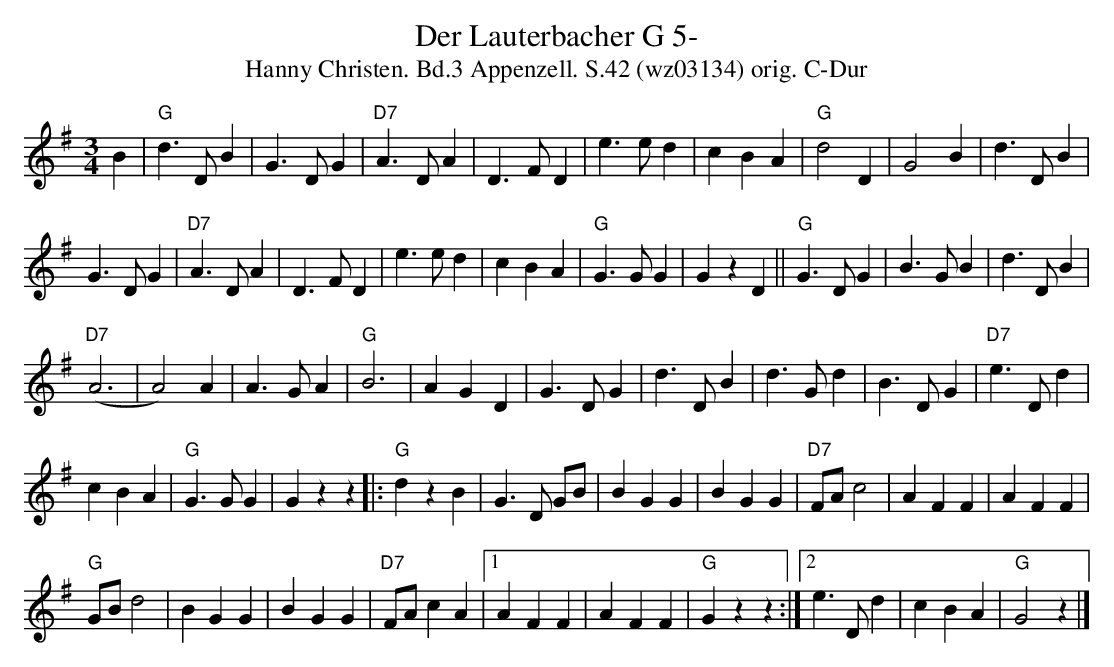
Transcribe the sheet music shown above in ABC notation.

X:1
T:Der Lauterbacher G 5-
T:Hanny Christen. Bd.3 Appenzell. S.42 (wz03134) orig. C-Dur
M:3/4
L:1/4
K:Gmaj
B | "G"d3/2 D/2 B | G3/2 D/2 G | "D7"A3/2 D/2 A | D3/2 F/2 D | e3/2 e/2 d | c B A | "G"d2 D | G2 B | d3/2 D/2 B |
G3/2 D/2 G | "D7"A3/2 D/2 A | D3/2 F/2 D | e3/2 e/2 d | c B A | "G"G3/2 G/2 G | G z D || "G"G3/2 D/2 G | B3/2 G/2 B | d3/2 D/2 B |
("D7"A3 | A2) A | A3/2 G/2 A | "G"B3 | A G D | G3/2 D/2 G | d3/2 D/2 B | d3/2 G/2 d | B3/2 D/2 G | "D7"e3/2 D/2 d |
c B A | "G"G3/2 G/2 G | G z z |: "G"d z B | G3/2 D/2 G/2B/2 | B G G | B G G | "D7"F/2A/2 c2 | A F F | A F F |
"G"G/2B/2 d2 | B G G | B G G | "D7"F/2A/2 c A |1 A F F | A F F | "G"G z z :|2 e3/2 D/2 d | c B A | "G"G2 z |]
